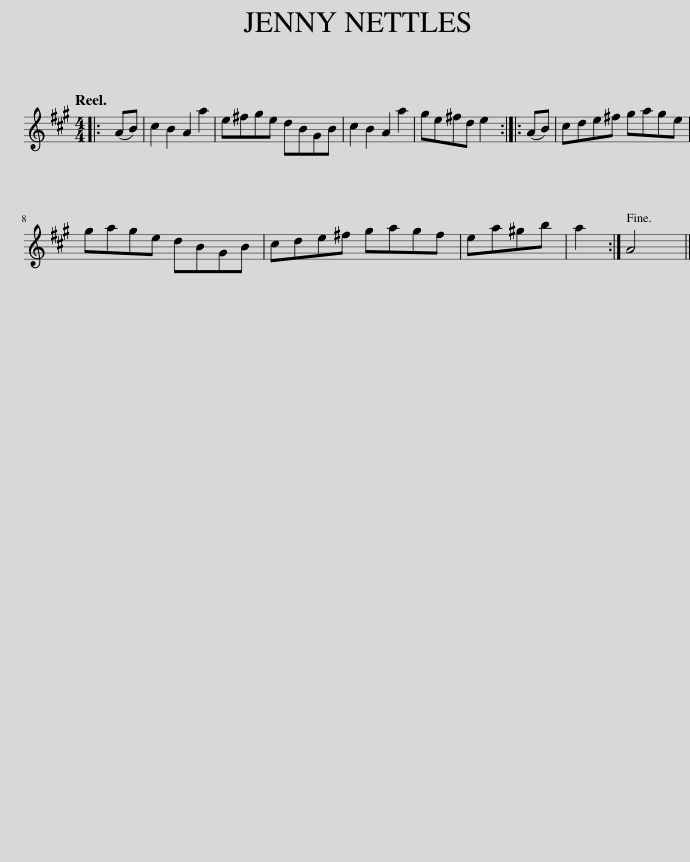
X:1
L:1/8
Q:1/4=120
M:4/4
I:linebreak $
K:A
V:1 treble
V:1
|: (AB) | c2 B2 A2 a2 | e^fge dBGB | c2 B2 A2 a2 | ge^fd e2 :: %5
 (AB) | cde^f gage |$ gage dBGB | cde^f gagf | ea^gb | %10
 a2 :| A4 || %12
